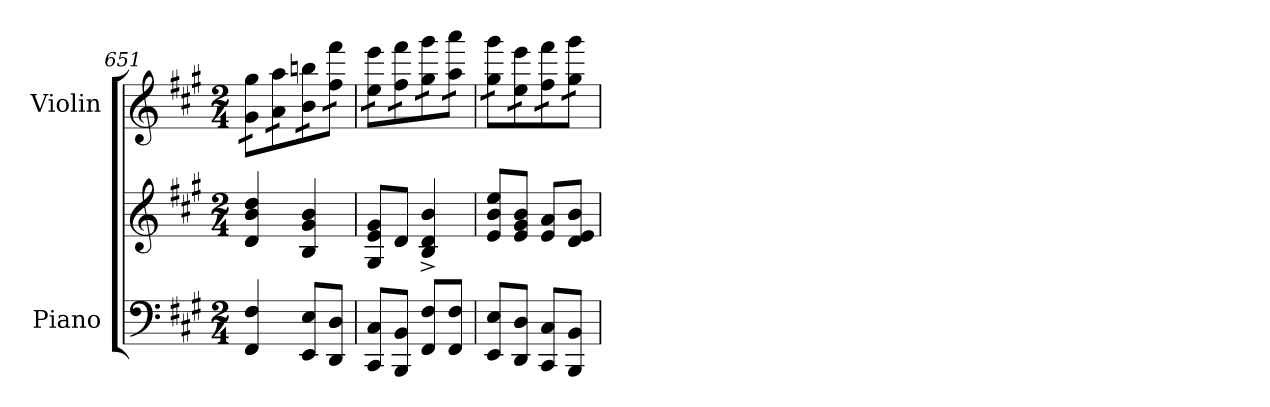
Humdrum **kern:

**kern	**kern	**kern
*part2	*part2	*part1
*staff3	*staff2	*staff1
*I"Piano	*	*I"Violin
*I'Pno.	*	*I'Vln.
*clefF4	*clefG2	*clefG2
*k[f#c#g#]	*k[f#c#g#]	*k[f#c#g#]
*M2/4	*M2/4	*M2/4
*MM140	*MM140	*MM140
=651	=651	=651
*	*	*tremolo
4FF#/ 4F#/	4d/ 4b/ 4dd/	16g#\ 16gg#\LL
.	.	16g#\ 16gg#\
.	.	16a\ 16aa\
.	.	16a\ 16aa\
8EE/ 8E/L	4B/ 4g#/ 4b/	16b\ 16bbn\
.	.	16b\ 16bbn\
8DD/ 8D/J	.	16ff#\ 16fff#\
.	.	16ff#\ 16fff#\JJ
=652	=652	=652
*	*	*MM130
8CC#/ 8C#/L	8G#/ 8e/ 8g#/L	16ee\ 16eee\LL
.	.	16ee\ 16eee\
8BBB/ 8BB/J	8d/J	16ff#\ 16fff#\
.	.	16ff#\ 16fff#\
8FF#/ 8F#/L	4B/^ 4d/^ 4b/^	16gg#\ 16ggg#\
.	.	16gg#\ 16ggg#\
8FF#/ 8F#/J	.	16aa\ 16aaa\
.	.	16aa\ 16aaa\JJ
!!LO:LB:g=z
=653	=653	=653
*	*	*MM120
8EE/ 8E/L	8e/ 8b/ 8ee/L	16gg#\ 16ggg#\LL
.	.	16gg#\ 16ggg#\
8DD/ 8D/J	8e/ 8g#/ 8b/J	16ee\ 16eee\
.	.	16ee\ 16eee\
*	*	*MM105
8CC#/ 8C#/L	8e/ 8a/L	16ff#\ 16fff#\
.	.	16ff#\ 16fff#\
8BBB/ 8BB/J	8d/ 8e/ 8b/J	16gg#\ 16ggg#\
.	.	16gg#\ 16ggg#\JJ
*	*	*Xtremolo
=	=	=
*-	*-	*-
